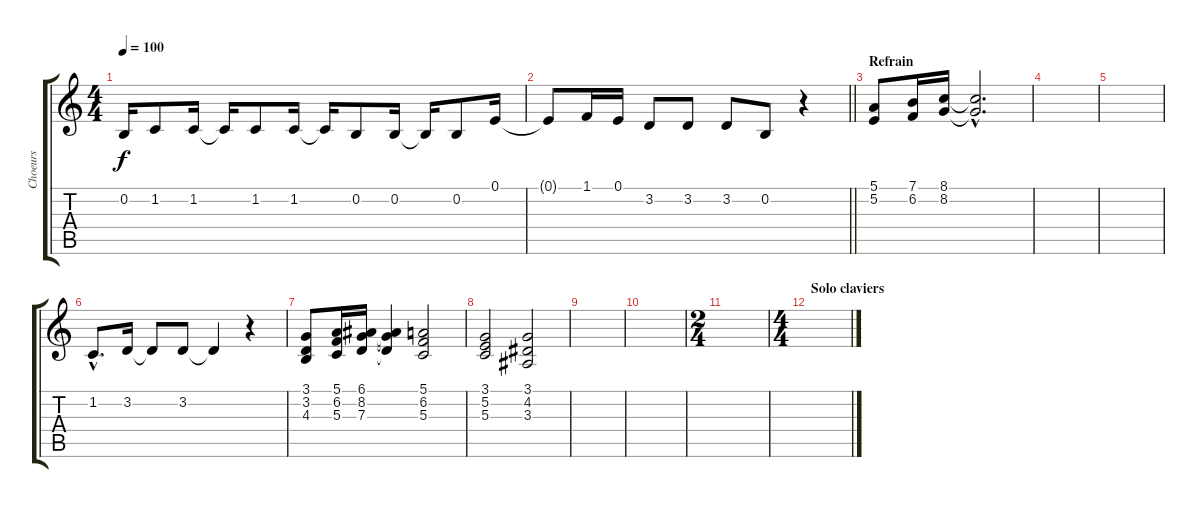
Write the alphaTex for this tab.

\track ("Choeurs" "Choeurs") {instrument lead6voice}
\staff {score tabs}
\tuning (E4 B3 G3 D3 A2 E2) {hide}
\ts (4 4)
\tempo 100
\clef g2
\ks c
0.2.16{dy f} 1.2.8 1.2.16 1.2{t}.16 1.2.8 1.2.16 1.2{t}.16 0.2.8 0.2.16 0.2{t}.16 0.2.8 0.1.16 |
\barLineRight lightlight
0.1{t}.8 1.1.16 0.1.16 3.2.8 3.2.8 3.2.8 0.2.8 r.4 |
\section ("" "Refrain")
(5.1 5.2).8 (7.1 6.2).16 (8.1 8.2).16 (8.1{hac t} 8.2{hac t}).2{d} |
|
|
1.2{hac}.8{d} 3.2.16 3.2{t}.8 3.2.8 3.2{t}.4 r.4 |
(3.1 3.2 4.3).8 (5.1 6.2 5.3).16 (6.1 8.2 7.3).16 (6.1{t} 8.2{t} 7.3{t}).4 (5.1 6.2 5.3).2 |
(3.1 5.2 5.3).2 (3.1 4.2 3.3).2 |
|
|
\ts (2 4)
|
\ts (4 4)
\section ("" "Solo claviers")
